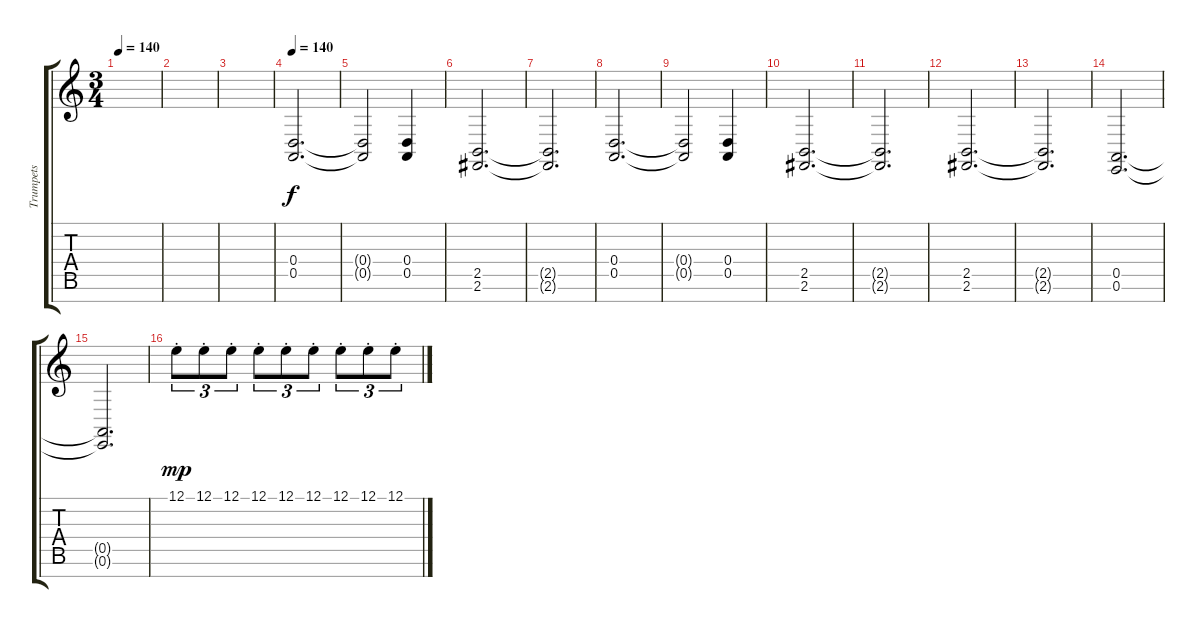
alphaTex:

\track ("Trumpets" "Trumpets") {instrument brasssection}
\staff {score tabs}
\tuning (E4 B3 G3 D3 A2 E2 B1) {hide}
\ts (3 4)
\tempo 140
\clef g2
\ks c
|
|
|
\tempo 140
(0.4 0.5).2{d volume 14} |
(0.4{t} 0.5{t}).2 (0.4 0.5).4 |
(2.5 2.6).2{d} |
(2.5{t} 2.6{t}).2{d} |
(0.4 0.5).2{d} |
(0.4{t} 0.5{t}).2 (0.4 0.5).4 |
(2.5 2.6).2{d} |
(2.5{t} 2.6{t}).2{d} |
(2.5 2.6).2{d} |
(2.5{t} 2.6{t}).2{d} |
(0.5 0.6).2{d} |
(0.5{t} 0.6{t}).2{d} |
12.1{st}.8{tu (3 2) dy mp} 12.1{st}.8{tu (3 2)} 12.1{st}.8{tu (3 2)} 12.1{st}.8{tu (3 2)} 12.1{st}.8{tu (3 2)} 12.1{st}.8{tu (3 2)} 12.1{st}.8{tu (3 2)} 12.1{st}.8{tu (3 2)} 12.1{st}.8{tu (3 2)}
